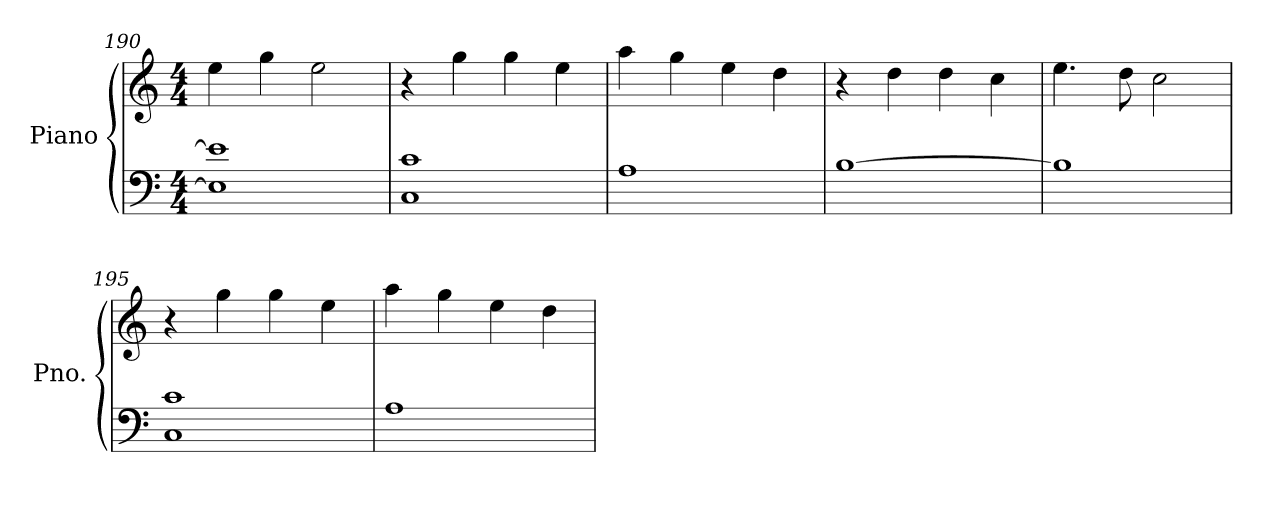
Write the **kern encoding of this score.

**kern	**kern
*part1	*part1
*staff2	*staff1
*I"Piano	*
*I'Pno.	*
*clefF4	*clefG2
*k[]	*k[]
*M4/4	*M4/4
=190	=190
1E] 1e]	4ee\
.	4gg\
.	2ee\
=191	=191
1C 1c	4r
.	4gg\
.	4gg\
.	4ee\
=192	=192
1A	4aa\
.	4gg\
.	4ee\
.	4dd\
!!LO:LB:g=z
=193	=193
[1B	4r
.	4dd\
.	4dd\
.	4cc\
=194	=194
1B]	4.ee\
.	8dd\
.	2cc\
=195	=195
1C 1c	4r
.	4gg\
.	4gg\
.	4ee\
=196	=196
1A	4aa\
.	4gg\
.	4ee\
.	4dd\
=	=
*-	*-
